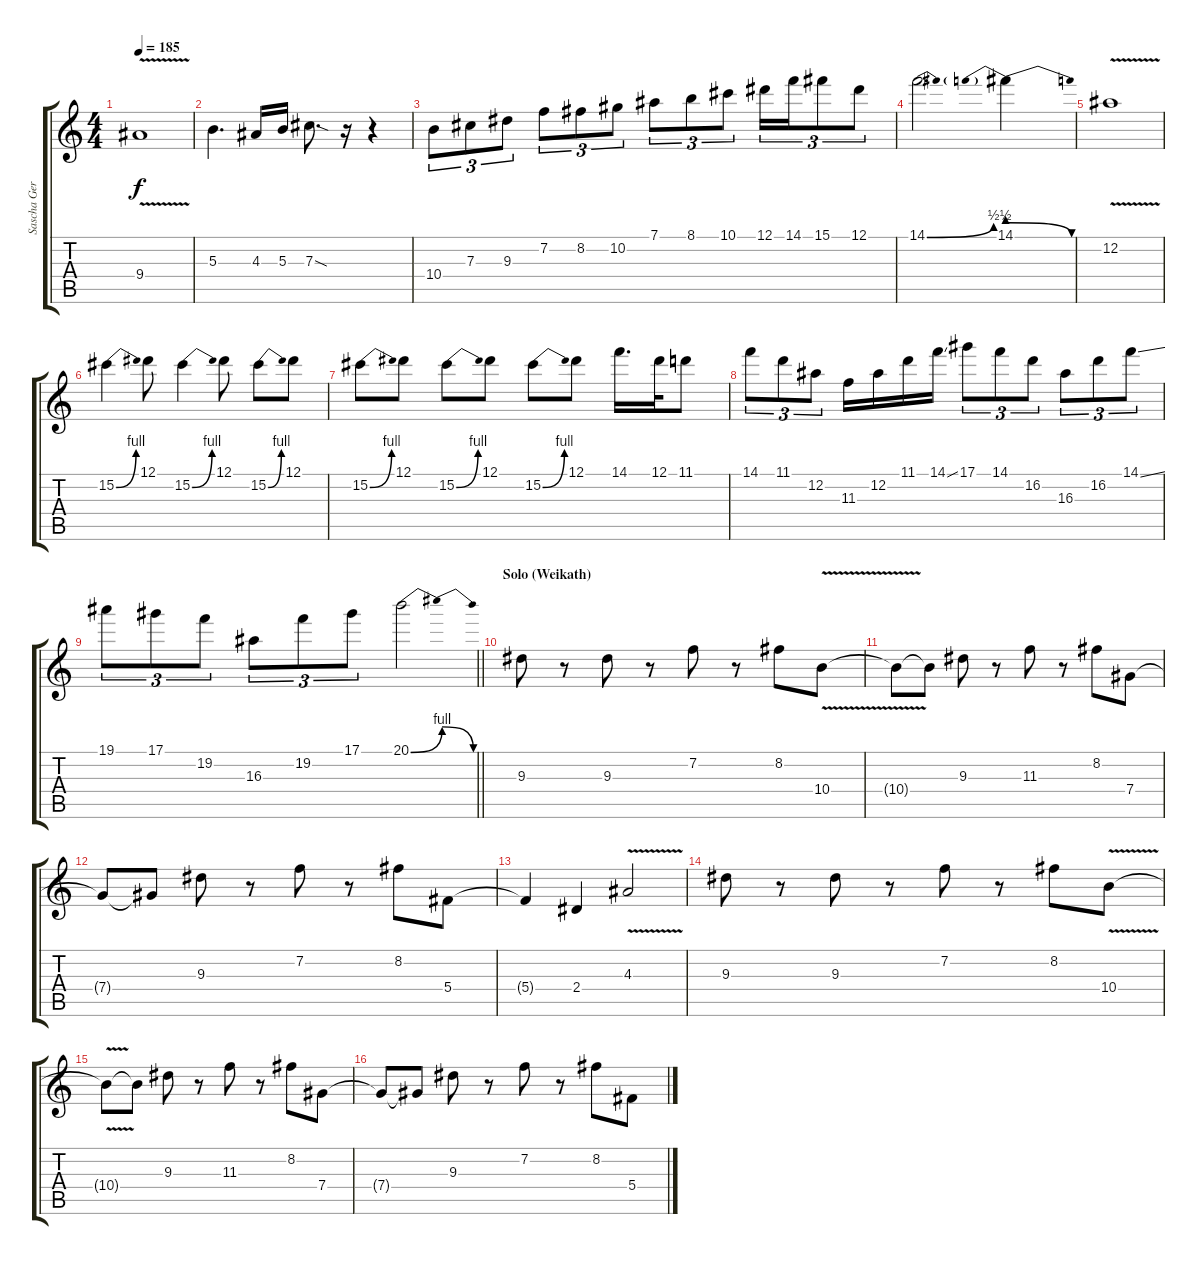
\track ("Sascha Gerstner" "Sascha Ger") {instrument distortionguitar}
\staff {score tabs}
\tuning (Eb4 Bb3 Gb3 Db3 Ab2 Eb2) {hide}
\ts (4 4)
\tempo 185
\clef g2
\ks c
9.4{v}.1{dy f} |
5.3.4{d} 4.3.16 5.3.16 7.3{sod}.8{d} r.16 r.4 |
10.4.8{tu (3 2)} 7.3.8{tu (3 2)} 9.3.8{tu (3 2)} 7.2.8{tu (3 2)} 8.2.8{tu (3 2)} 10.2.8{tu (3 2)} 7.1.8{tu (3 2)} 8.1.8{tu (3 2)} 10.1.8{tu (3 2)} 12.1.16{tu (3 2)} 14.1.16{tu (3 2)} 15.1.8{tu (3 2)} 12.1.8{tu (3 2)} |
14.1{be (bend 0 0 60 2)}.2{d} 14.1{be (prebendrelease 0 2 60 0)}.4 |
12.2{v}.1 |
15.2{be (bend 0 0 60 4)}.4 12.1.8 15.2{be (bend 0 0 60 4)}.4 12.1.8 15.2{be (bend 0 0 60 4)}.8 12.1.8 |
15.2{be (bend 0 0 60 4)}.8 12.1.8 15.2{be (bend 0 0 60 4)}.8 12.1.8 15.2{be (bend 0 0 60 4)}.8 12.1.8 14.1.16{d} 12.1.32 11.1.8 |
14.1.8{tu (3 2)} 11.1.8{tu (3 2)} 12.2.8{tu (3 2)} 11.3.16 12.2.16 11.1.16 14.1{ss}.16 17.1.8{tu (3 2)} 14.1.8{tu (3 2)} 16.2.8{tu (3 2)} 16.3.8{tu (3 2)} 16.2.8{tu (3 2)} 14.1{ss}.8{tu (3 2)} |
\barLineRight lightlight
19.1.8{tu (3 2)} 17.1.8{tu (3 2)} 19.2.8{tu (3 2)} 16.3.8{tu (3 2)} 19.2.8{tu (3 2)} 17.1.8{tu (3 2)} 20.1{be (bendrelease 0 0 15 4 45 4 60 0)}.2 |
\section ("" "Solo (Weikath)")
9.3.8{volume 14} r.8 9.3.8 r.8 7.2.8 r.8 8.2.8 10.4{v}.8 |
10.4{t}.8 10.4{t}.8 9.3.8 r.8 11.3.8 r.8 8.2.8 7.4.8 |
7.4{t}.8 7.4{t}.8 9.3.8 r.8 7.2.8 r.8 8.2.8 5.4.8 |
5.4{t}.4 2.4.4 4.3{v}.2 |
9.3.8 r.8 9.3.8 r.8 7.2.8 r.8 8.2.8 10.4{v}.8 |
10.4{t}.8 10.4{t}.8 9.3.8 r.8 11.3.8 r.8 8.2.8 7.4.8 |
7.4{t}.8 7.4{t}.8 9.3.8 r.8 7.2.8 r.8 8.2.8 5.4.8
